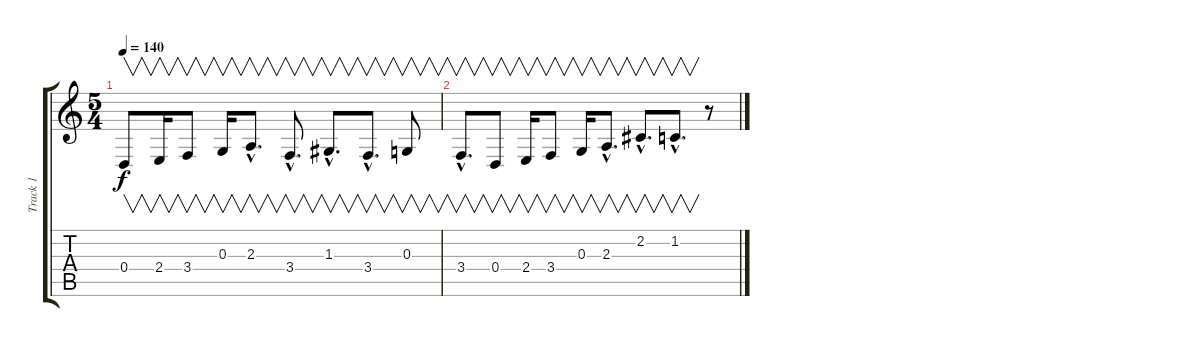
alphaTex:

\track ("Track 1" "Track 1") {instrument lead2sawtooth}
\staff {score tabs}
\tuning (E4 B3 G3 D3 A2 E2) {hide}
\ts (5 4)
\tempo 140
\clef g2
\ks c
0.4.8{v dy f instrument lead2sawtooth} 2.4.16{v} 3.4.8{v} 0.3.16{v} 2.3{hac}.8{v d} 3.4{hac}.8{v d} 1.3{hac}.8{v d} 3.4{hac}.8{v d} 0.3.8{v} |
3.4{hac}.8{v d} 0.4.8{v} 2.4.16{v} 3.4.8{v} 0.3.16{v} 2.3{hac}.8{v d} 2.2{hac}.8{v d} 1.2{hac}.8{v d} r.8
